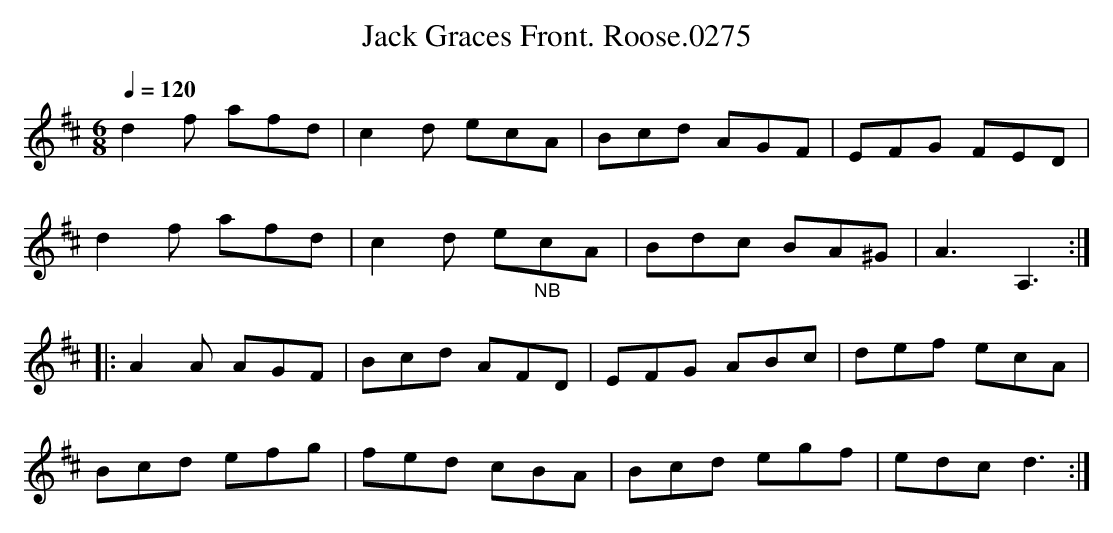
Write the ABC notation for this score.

X:1
T:Jack Graces Front. Roose.0275
M:6/8
L:1/8
Q:1/4=120
K:D clef=treble
d2f afd|c2d ecA|Bcd AGF|EFG FED|
d2f afd|c2d e"_NB"cA|Bdc BA^G|A3A,3:|
|:A2A AGF|Bcd AFD|EFG ABc|def ecA|
Bcd efg|fed cBA|Bcd egf|edc d3:|
